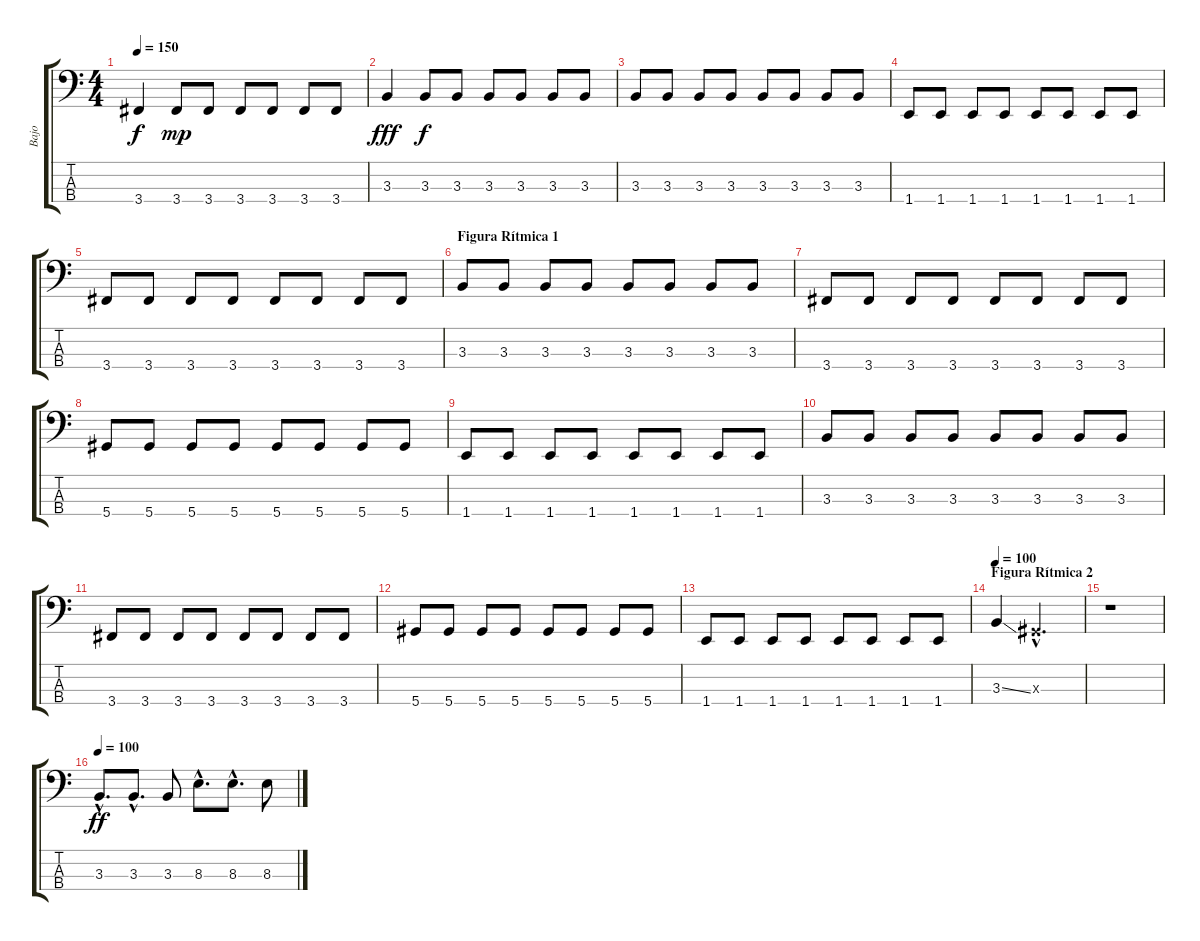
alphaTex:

\track ("Bajo" "Bajo") {instrument electricbasspick}
\staff {score tabs}
\tuning (Gb2 Db2 Ab1 Eb1) {hide}
\ts (4 4)
\tempo 150
\clef f4
\ks c
3.4.4{dy f} 3.4.8{dy mp} 3.4.8 3.4.8 3.4.8 3.4.8 3.4.8 |
3.3.4{dy fff} 3.3.8{dy f} 3.3.8 3.3.8 3.3.8 3.3.8 3.3.8 |
3.3.8 3.3.8 3.3.8 3.3.8 3.3.8 3.3.8 3.3.8 3.3.8 |
1.4.8 1.4.8 1.4.8 1.4.8 1.4.8 1.4.8 1.4.8 1.4.8 |
3.4.8 3.4.8 3.4.8 3.4.8 3.4.8 3.4.8 3.4.8 3.4.8 |
\section ("" "Figura Rítmica 1")
3.3.8 3.3.8 3.3.8 3.3.8 3.3.8 3.3.8 3.3.8 3.3.8 |
3.4.8 3.4.8 3.4.8 3.4.8 3.4.8 3.4.8 3.4.8 3.4.8 |
5.4.8 5.4.8 5.4.8 5.4.8 5.4.8 5.4.8 5.4.8 5.4.8 |
1.4.8 1.4.8 1.4.8 1.4.8 1.4.8 1.4.8 1.4.8 1.4.8 |
3.3.8 3.3.8 3.3.8 3.3.8 3.3.8 3.3.8 3.3.8 3.3.8 |
3.4.8 3.4.8 3.4.8 3.4.8 3.4.8 3.4.8 3.4.8 3.4.8 |
5.4.8 5.4.8 5.4.8 5.4.8 5.4.8 5.4.8 5.4.8 5.4.8 |
1.4.8 1.4.8 1.4.8 1.4.8 1.4.8 1.4.8 1.4.8 1.4.8 |
\section ("" "Figura Rítmica 2")
\tempo 100
3.3{ss}.4 0.3{hac x}.2{d} |
r.1 |
\tempo 100
3.3{hac}.8{d dy ff} 3.3{hac}.8{d} 3.3.8 8.3{hac}.8{d} 8.3{hac}.8{d} 8.3.8
